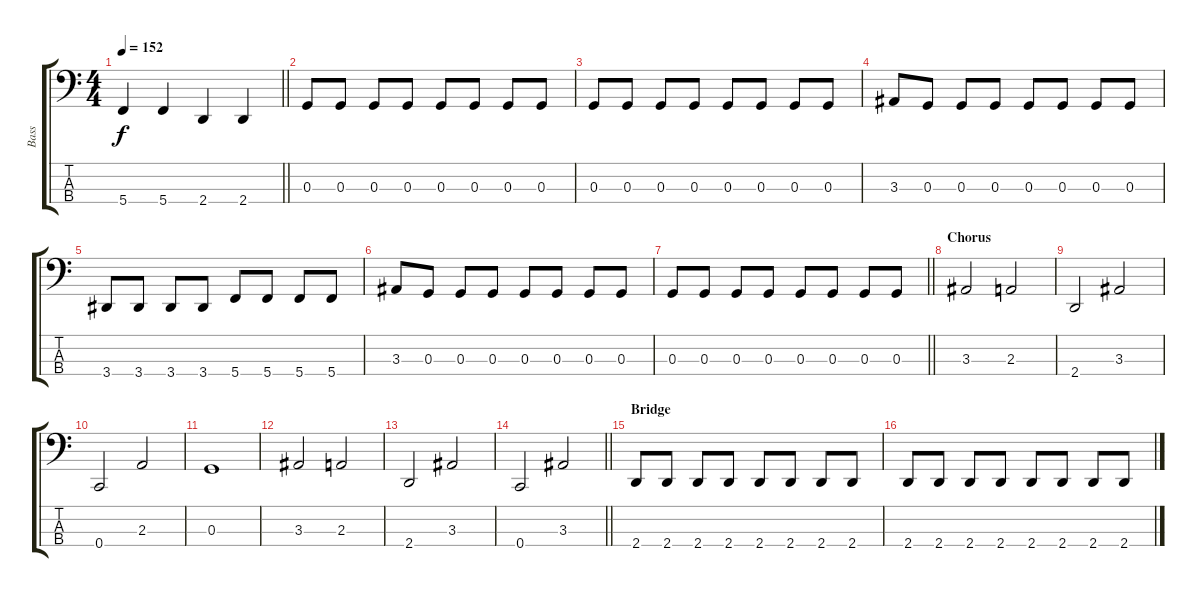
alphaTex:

\track ("Bass" "Bass") {instrument electricbasspick}
\staff {score tabs}
\tuning (F2 C2 G1 C1) {hide}
\ts (4 4)
\tempo 152
\clef f4
\barLineRight lightlight
\ks c
5.4.4{dy f} 5.4.4 2.4.4 2.4.4 |
0.3.8 0.3.8 0.3.8 0.3.8 0.3.8 0.3.8 0.3.8 0.3.8 |
0.3.8 0.3.8 0.3.8 0.3.8 0.3.8 0.3.8 0.3.8 0.3.8 |
3.3.8 0.3.8 0.3.8 0.3.8 0.3.8 0.3.8 0.3.8 0.3.8 |
3.4.8 3.4.8 3.4.8 3.4.8 5.4.8 5.4.8 5.4.8 5.4.8 |
3.3.8 0.3.8 0.3.8 0.3.8 0.3.8 0.3.8 0.3.8 0.3.8 |
\barLineRight lightlight
0.3.8 0.3.8 0.3.8 0.3.8 0.3.8 0.3.8 0.3.8 0.3.8 |
\section ("" "Chorus")
3.3.2 2.3.2 |
2.4.2 3.3.2 |
0.4.2 2.3.2 |
0.3.1 |
3.3.2 2.3.2 |
2.4.2 3.3.2 |
\barLineRight lightlight
0.4.2 3.3.2 |
\section ("" "Bridge")
2.4.8 2.4.8 2.4.8 2.4.8 2.4.8 2.4.8 2.4.8 2.4.8 |
2.4.8 2.4.8 2.4.8 2.4.8 2.4.8 2.4.8 2.4.8 2.4.8
